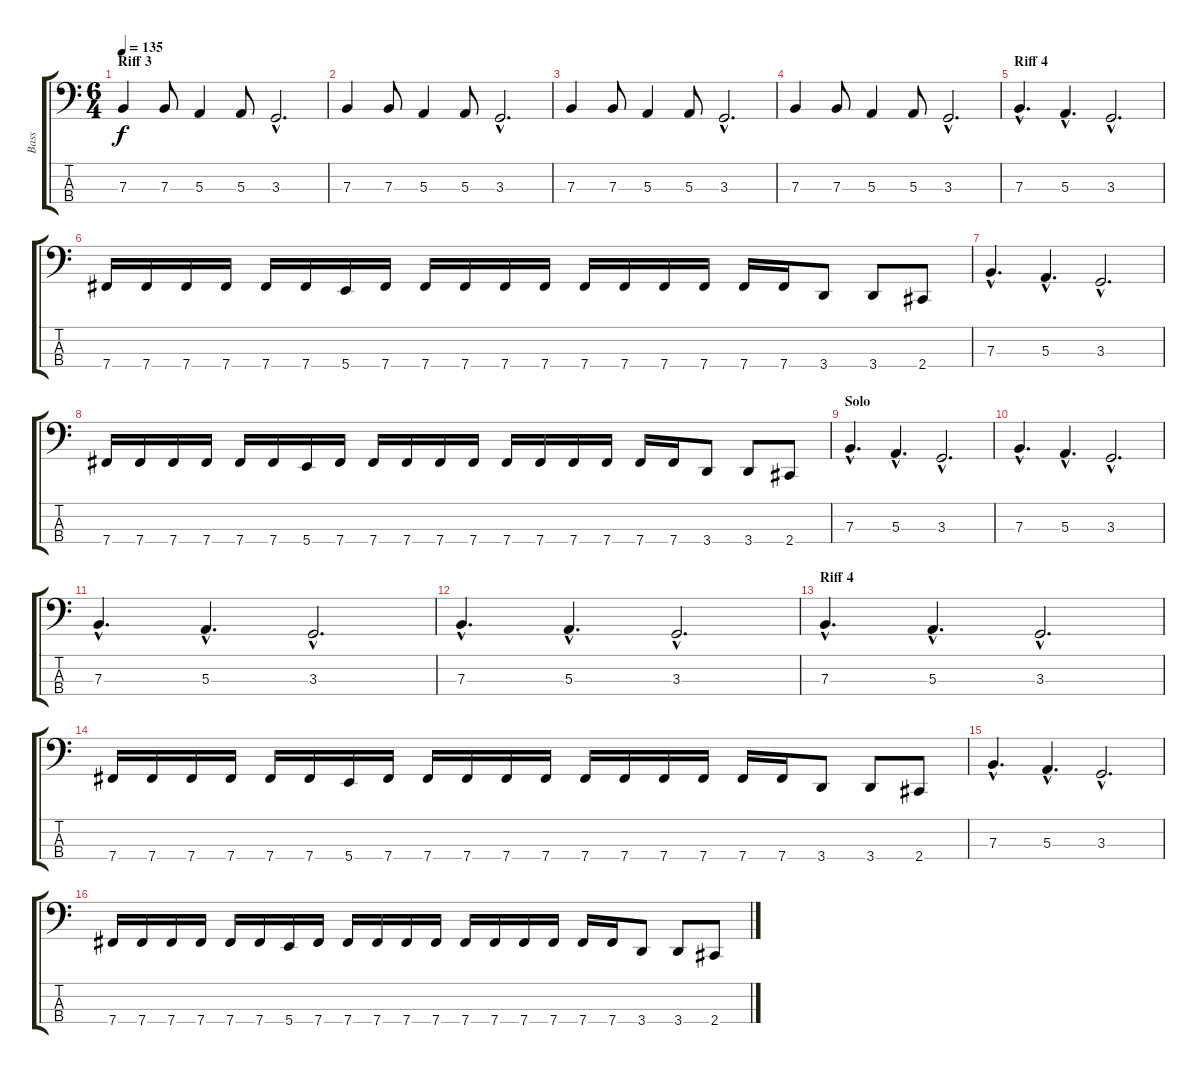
\track ("Bass" "Bass") {instrument electricbasspick}
\staff {score tabs}
\tuning (D2 A1 E1 B0) {hide}
\ts (6 4)
\section ("" "Riff 3")
\tempo 135
\clef f4
\ks c
7.3.4{dy f} 7.3.8 5.3.4 5.3.8 3.3{hac}.2{d} |
7.3.4 7.3.8 5.3.4 5.3.8 3.3{hac}.2{d} |
7.3.4 7.3.8 5.3.4 5.3.8 3.3{hac}.2{d} |
7.3.4 7.3.8 5.3.4 5.3.8 3.3{hac}.2{d} |
\section ("" "Riff 4")
7.3{hac}.4{d} 5.3{hac}.4{d} 3.3{hac}.2{d} |
7.4.16 7.4.16 7.4.16 7.4.16 7.4.16 7.4.16 5.4.16 7.4.16 7.4.16 7.4.16 7.4.16 7.4.16 7.4.16 7.4.16 7.4.16 7.4.16 7.4.16 7.4.16 3.4.8 3.4.8 2.4.8 |
7.3{hac}.4{d} 5.3{hac}.4{d} 3.3{hac}.2{d} |
7.4.16 7.4.16 7.4.16 7.4.16 7.4.16 7.4.16 5.4.16 7.4.16 7.4.16 7.4.16 7.4.16 7.4.16 7.4.16 7.4.16 7.4.16 7.4.16 7.4.16 7.4.16 3.4.8 3.4.8 2.4.8 |
\section ("" "Solo")
7.3{hac}.4{d} 5.3{hac}.4{d} 3.3{hac}.2{d} |
7.3{hac}.4{d} 5.3{hac}.4{d} 3.3{hac}.2{d} |
7.3{hac}.4{d} 5.3{hac}.4{d} 3.3{hac}.2{d} |
7.3{hac}.4{d} 5.3{hac}.4{d} 3.3{hac}.2{d} |
\section ("" "Riff 4")
7.3{hac}.4{d} 5.3{hac}.4{d} 3.3{hac}.2{d} |
7.4.16 7.4.16 7.4.16 7.4.16 7.4.16 7.4.16 5.4.16 7.4.16 7.4.16 7.4.16 7.4.16 7.4.16 7.4.16 7.4.16 7.4.16 7.4.16 7.4.16 7.4.16 3.4.8 3.4.8 2.4.8 |
7.3{hac}.4{d} 5.3{hac}.4{d} 3.3{hac}.2{d} |
7.4.16 7.4.16 7.4.16 7.4.16 7.4.16 7.4.16 5.4.16 7.4.16 7.4.16 7.4.16 7.4.16 7.4.16 7.4.16 7.4.16 7.4.16 7.4.16 7.4.16 7.4.16 3.4.8 3.4.8 2.4.8
